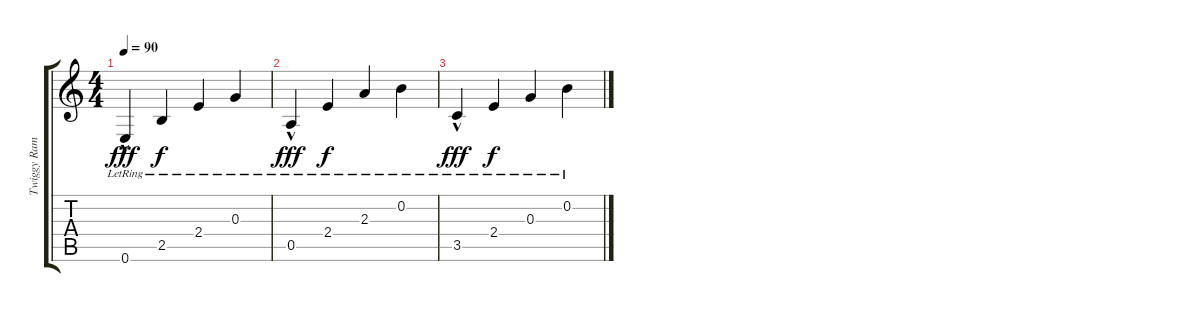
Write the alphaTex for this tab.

\track ("Twiggy Rameriz lead" "Twiggy Ram") {instrument electricguitarclean}
\staff {score tabs}
\tuning (E4 B3 G3 D3 A2 E2) {hide}
\ts (4 4)
\tempo 90
\clef g2
\ks c
0.6{hac lr}.4{dy fff} 2.5{lr}.4{dy f} 2.4{lr}.4 0.3{lr}.4 |
0.5{hac lr}.4{dy fff} 2.4{lr}.4{dy f} 2.3{lr}.4 0.2{lr}.4 |
3.5{hac lr}.4{dy fff} 2.4{lr}.4{dy f} 0.3{lr}.4 0.2{lr}.4
